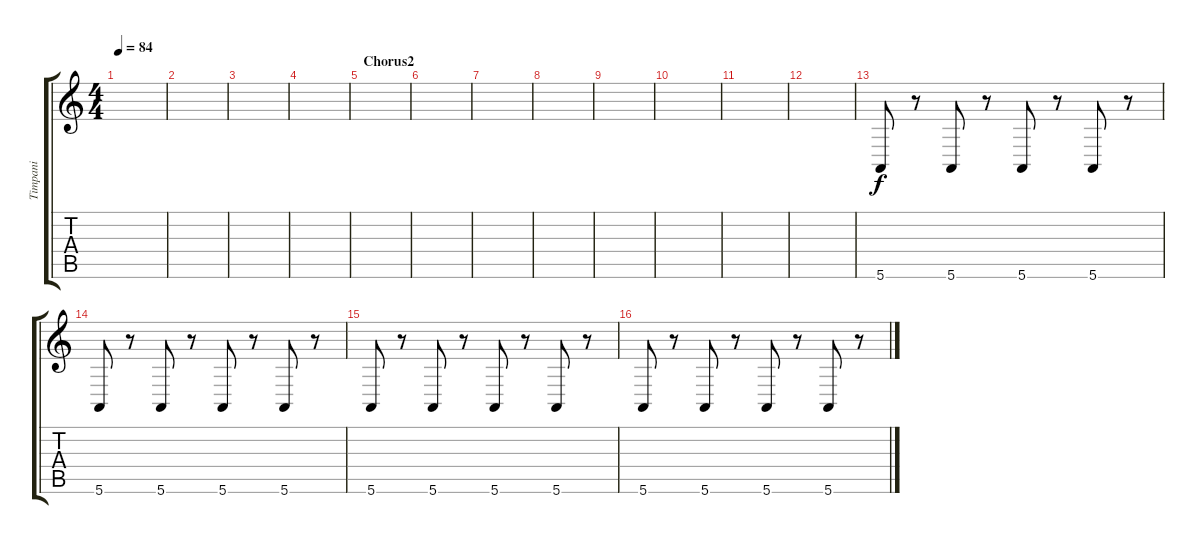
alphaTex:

\track ("Timpani" "Timpani") {instrument taikodrum}
\staff {score tabs}
\tuning (E4 B3 G3 D3 A2 E2) {hide}
\ts (4 4)
\tempo 84
\clef g2
\ks c
|
|
|
|
\section ("" "Chorus2")
|
|
|
|
|
|
|
|
5.6.8 r.8 5.6.8 r.8 5.6.8 r.8 5.6.8 r.8 |
5.6.8 r.8 5.6.8 r.8 5.6.8 r.8 5.6.8 r.8 |
5.6.8 r.8 5.6.8 r.8 5.6.8 r.8 5.6.8 r.8 |
5.6.8 r.8 5.6.8 r.8 5.6.8 r.8 5.6.8 r.8
